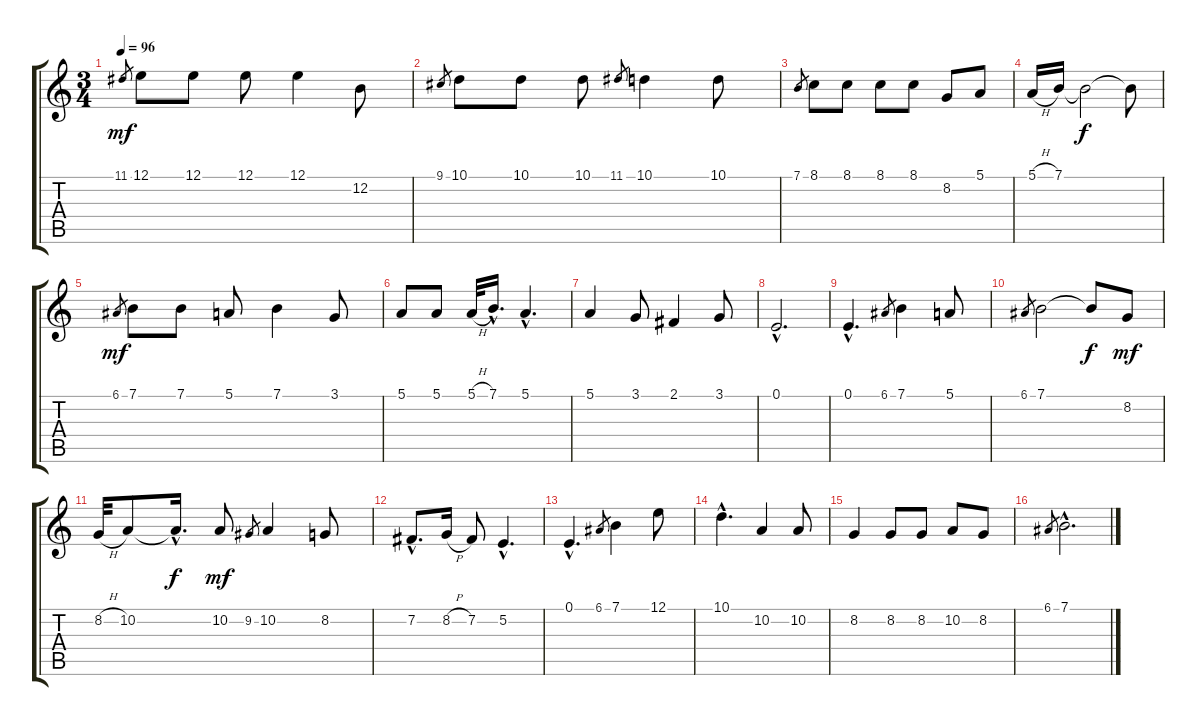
\track "" {instrument bagpipe}
\staff {score tabs}
\tuning (E4 B3 G3 D3 A2 E2) {hide}
\ts (3 4)
\tempo 96
\clef g2
\ks c
11.1.8{gr dy mf} 12.1.8 12.1.8 12.1.8 12.1.4 12.2.8 |
9.1.8{gr} 10.1.8 10.1.8 10.1.8 11.1.8{gr} 10.1.4 10.1.8 |
7.1.8{gr} 8.1.8 8.1.8 8.1.8 8.1.8 8.2.8 5.1.8 |
5.1{h}.16 7.1.16 7.1{t}.2{dy f} 7.1{t}.8 |
6.1.8{gr dy mf} 7.1.8 7.1.8 5.1.8 7.1.4 3.1.8 |
5.1.8 5.1.8 5.1{h}.32 7.1{hac}.16{d} 5.1{hac}.4{d} |
5.1.4 3.1.8 2.1.4 3.1.8 |
0.1{hac}.2{d} |
0.1{hac}.4{d} 6.1.8{gr} 7.1.4 5.1.8 |
6.1.8{gr} 7.1.2 7.1{t}.8{dy f} 8.2.8{dy mf} |
8.2{h}.32 10.2.8 10.2{hac t}.16{d dy f} 10.2.8{dy mf} 9.2.8{gr} 10.2.4 8.2.8 |
7.2{hac}.8{d} 8.2{h}.16 7.2.8 5.2{hac}.4{d} |
0.1{hac}.4{d} 6.1.8{gr} 7.1.4 12.1.8 |
10.1{hac}.4{d} 10.2.4 10.2.8 |
8.2.4 8.2.8 8.2.8 10.2.8 8.2.8 |
6.1.8{gr} 7.1{hac}.2{d}
